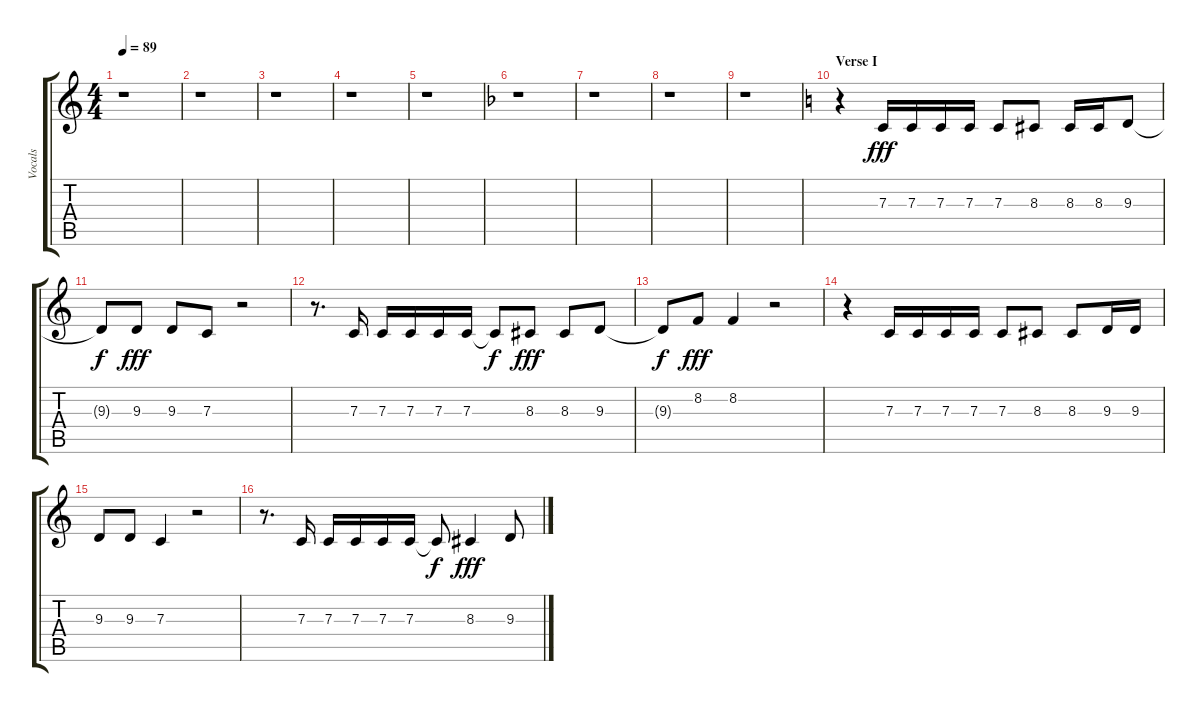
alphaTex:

\track ("Vocals" "Vocals") {instrument lead6voice}
\staff {score tabs}
\tuning (D4 A3 F3 C3 G2 D2) {hide}
\ts (4 4)
\tempo 89
\clef g2
\ks c
r.1{dy fff instrument lead6voice} |
r.1 |
r.1 |
r.1 |
r.1 |
\ks f
r.1 |
r.1 |
r.1 |
r.1 |
\section ("" "Verse I")
\ks c
r.4 7.3.16 7.3.16 7.3.16 7.3.16 7.3.8 8.3.8 8.3.16 8.3.16 9.3.8 |
9.3{t}.8{dy f} 9.3.8{dy fff} 9.3.8 7.3.8 r.2 |
r.8{d} 7.3.16 7.3.16 7.3.16 7.3.16 7.3.16 7.3{t}.8{dy f} 8.3.8{dy fff} 8.3.8 9.3.8 |
9.3{t}.8{dy f} 8.2.8{dy fff} 8.2.4 r.2 |
r.4 7.3.16 7.3.16 7.3.16 7.3.16 7.3.8 8.3.8 8.3.8 9.3.16 9.3.16 |
9.3.8 9.3.8 7.3.4 r.2 |
r.8{d} 7.3.16 7.3.16 7.3.16 7.3.16 7.3.16 7.3{t}.8{dy f} 8.3.4{dy fff} 9.3.8
